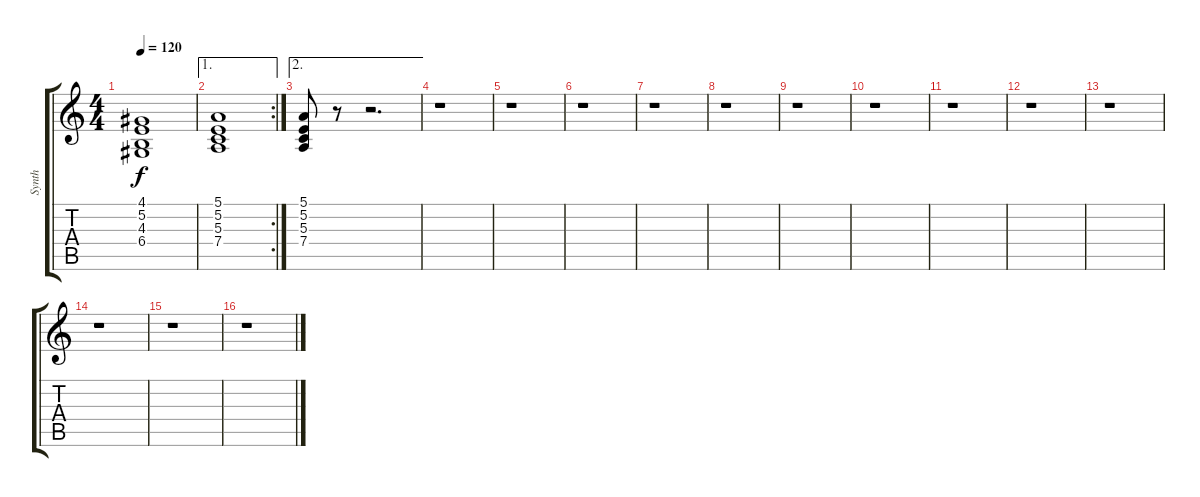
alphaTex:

\track ("Synth" "Synth") {instrument stringensemble1}
\staff {score tabs}
\tuning (E4 B3 G3 D3 A2 E2) {hide}
\ts (4 4)
\tempo 120
\clef g2
\ks c
(4.1 5.2 4.3 6.4).1{dy f} |
\ae 1
\rc 2
(5.1 5.2 5.3 7.4).1 |
\ae 2
(5.1 5.2 5.3 7.4).8 r.8 r.2{d} |
r.1 |
r.1 |
r.1 |
r.1 |
r.1 |
r.1 |
r.1 |
r.1 |
r.1 |
r.1 |
r.1 |
r.1 |
r.1
